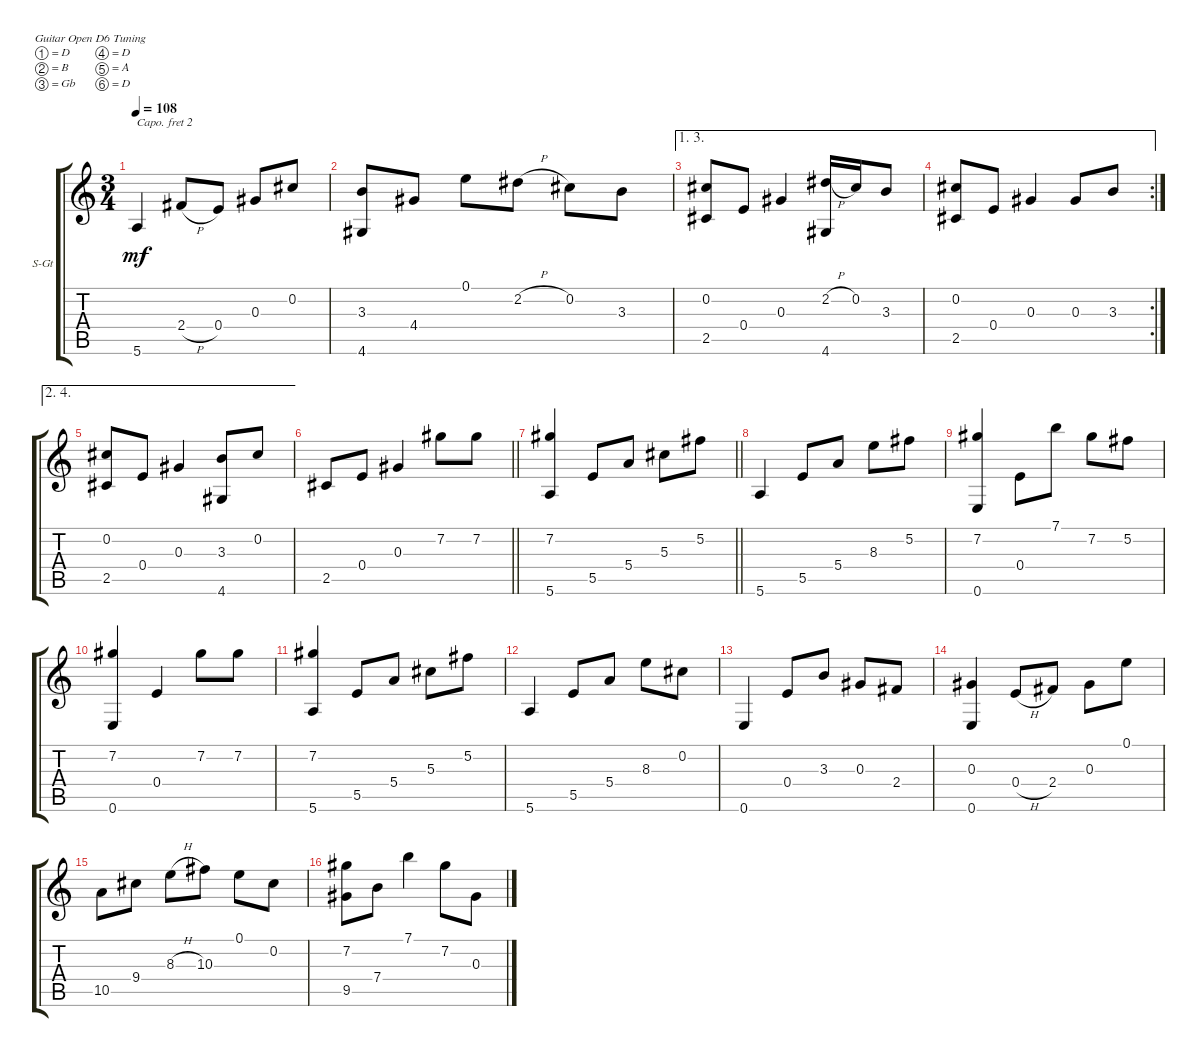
\defaultSystemsLayout 4
\bracketExtendMode groupsimilarinstruments
\firstSystemTrackNameOrientation horizontal
\otherSystemsTrackNameOrientation horizontal
\track ("Steel Guitar" "S-Gt") {instrument acousticguitarsteel}
\staff {score tabs}
\capo 2
\tuning (D4 B3 Gb3 D3 A2 D2)
\ts (3 4)
\tempo 108
\clef g2
\ks c
5.6.4{dy mf} 2.4{h}.8 0.4.8 0.3.8 0.2.8 |
(3.3 4.6).8 4.4.8 0.1.8 2.2{h}.8 0.2.8 3.3.8 |
\ae (1 3)
(0.2 2.5).8 0.4.8 0.3.4 (2.2{h} 4.6).16 0.2.16 3.3.8 |
\ae (1 3)
\rc 2
(0.2 2.5).8 0.4.8 0.3.4 0.3.8 3.3.8 |
\ae (2 4)
(0.2 2.5).8 0.4.8 0.3.4 (3.3 4.6).8 0.2.8 |
\barLineRight lightlight
2.5.8 0.4.8 0.3.4 7.2.8 7.2.8 |
\barLineRight lightlight
(7.2 5.6).4 5.5.8 5.4.8 5.3.8 5.2.8 |
5.6.4 5.5.8 5.4.8 8.3.8 5.2.8 |
\scale
0.383945 (7.2 0.6).4 0.4.8 7.1.8 7.2.8 5.2.8 |
\scale
0.323296 (7.2 0.6).4 0.4.4 7.2.8 7.2.8 |
\scale
0.292566 (7.2 5.6).4 5.5.8 5.4.8 5.3.8 5.2.8 |
5.6.4 5.5.8 5.4.8 8.3.8 0.2.8 |
0.6.4 0.4.8 3.3.8 0.3.8 2.4.8 |
(0.3 0.6).4 0.4{h}.8 2.4.8 0.3.8 0.1.8 |
10.5.8 9.4.8 8.3{h}.8 10.3.8 0.1.8 0.2.8 |
(7.2 9.5).8 7.4.8 7.1.4 7.2.8 0.3.8
